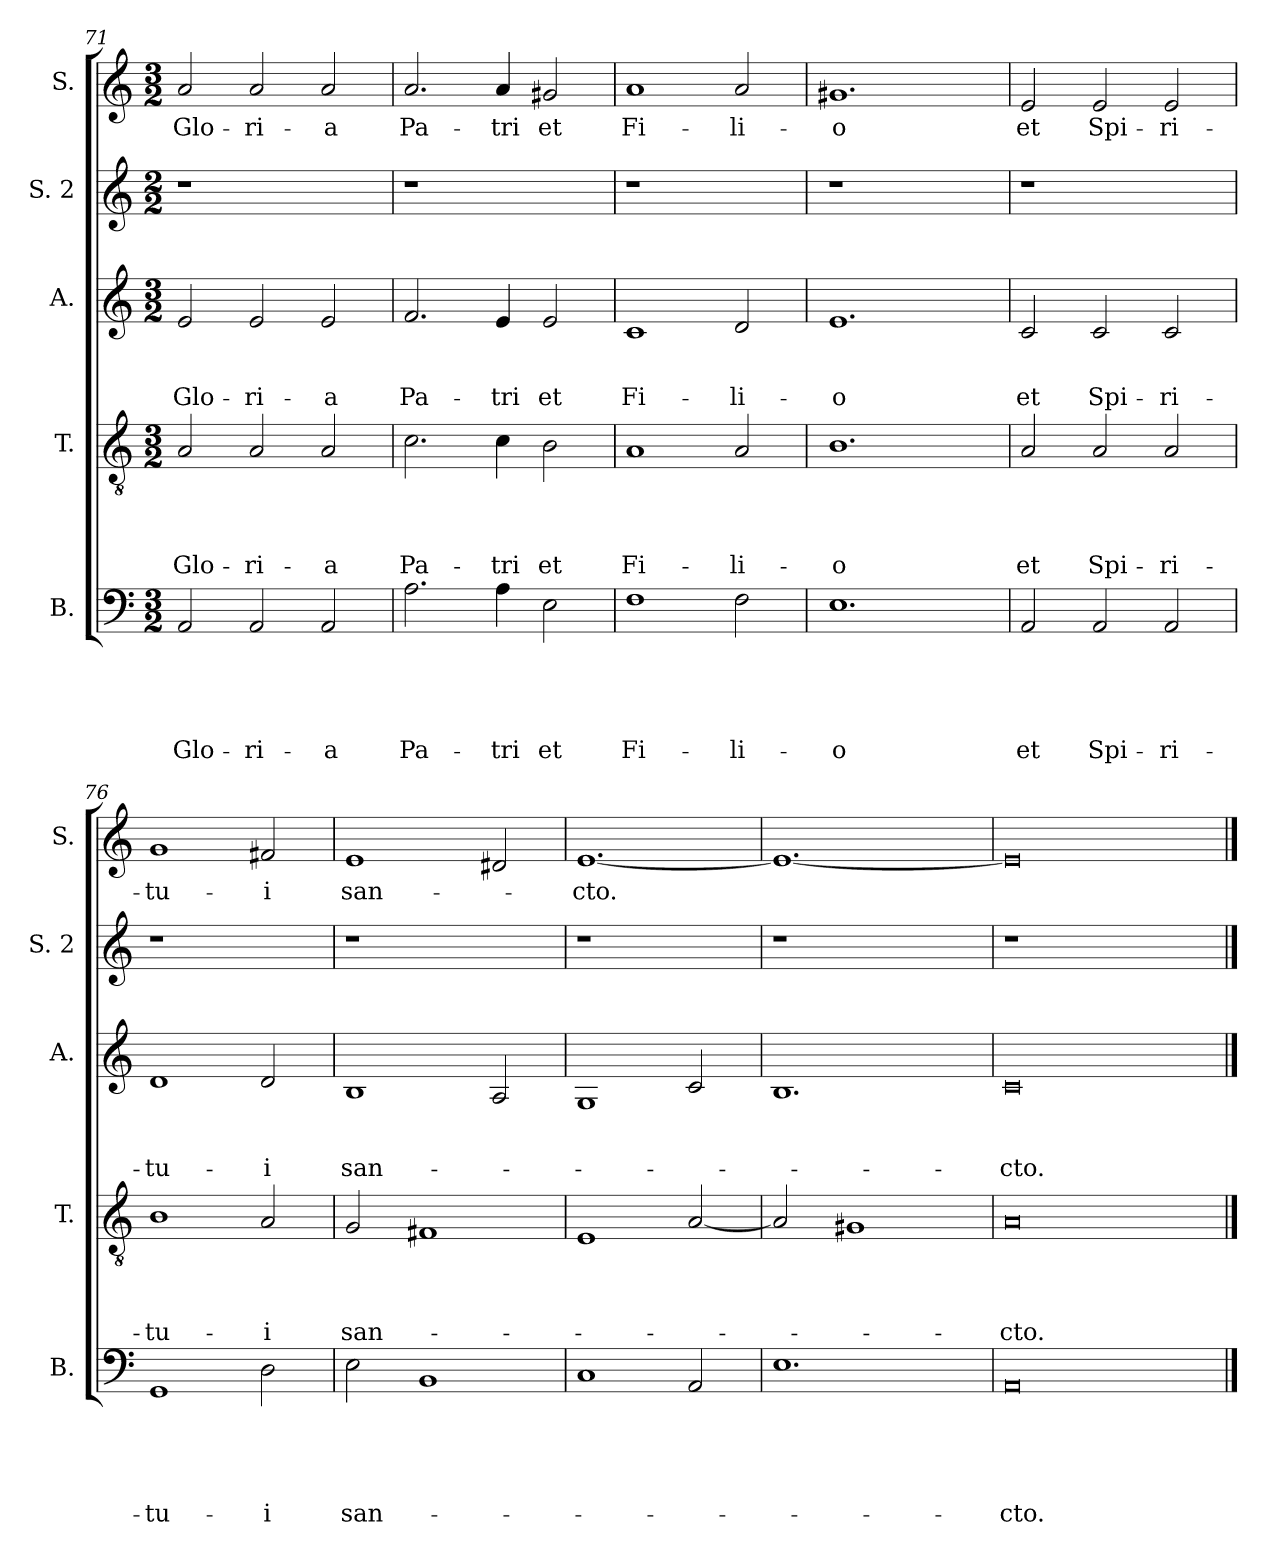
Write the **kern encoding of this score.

**kern	**text	**text	**text	**text	**text	**kern	**text	**text	**text	**text	**kern	**text	**text	**text	**kern	**kern	**text
*part5	*part5	*part5	*part5	*part5	*part5	*part4	*part4	*part4	*part4	*part4	*part3	*part3	*part3	*part3	*part2	*part1	*part1
*staff5	*staff5	*staff5	*staff5	*staff5	*staff5	*staff4	*staff4	*staff4	*staff4	*staff4	*staff3	*staff3	*staff3	*staff3	*staff2	*staff1	*staff1
*I"B.	*	*	*	*	*	*I"T.	*	*	*	*	*I"A.	*	*	*	*I"S. 2	*I"S.	*
*I'B.	*	*	*	*	*	*I'T.	*	*	*	*	*I'A.	*	*	*	*I'S. 2	*I'S.	*
!!LO:PB:g=z
*clefF4	*	*	*	*	*	*clefGv2	*	*	*	*	*clefG2	*	*	*	*clefG2	*clefG2	*
*k[]	*	*	*	*	*	*k[]	*	*	*	*	*k[]	*	*	*	*k[]	*k[]	*
*C:	*	*	*	*	*	*C:	*	*	*	*	*C:	*	*	*	*C:	*C:	*
*M3/2	*	*	*	*	*	*M3/2	*	*	*	*	*M3/2	*	*	*	*M2/2	*M3/2	*
=71	=71	=71	=71	=71	=71	=71	=71	=71	=71	=71	=71	=71	=71	=71	=71	=71	=71
!	!	!	!	!	!LO:LY:b	!	!	!	!	!LO:LY:b	!	!	!	!LO:LY:b	!	!	!LO:LY:b
2AA/	.	.	.	.	Glo-	2A/	.	.	.	Glo-	2e/	.	.	Glo-	1r	2a/	Glo-
!	!	!	!	!	!LO:LY:b	!	!	!	!	!LO:LY:b	!	!	!	!LO:LY:b	!	!	!LO:LY:b
2AA/	.	.	.	.	-ri-	2A/	.	.	.	-ri-	2e/	.	.	-ri-	.	2a/	-ri-
!	!	!	!	!	!LO:LY:b	!	!	!	!	!LO:LY:b	!	!	!	!LO:LY:b	!	!	!LO:LY:b
2AA/	.	.	.	.	-a	2A/	.	.	.	-a	2e/	.	.	-a	2ryy	2a/	-a
=72	=72	=72	=72	=72	=72	=72	=72	=72	=72	=72	=72	=72	=72	=72	=72	=72	=72
!	!	!	!	!	!LO:LY:b	!	!	!	!	!LO:LY:b	!	!	!	!LO:LY:b	!	!	!LO:LY:b
2.A\	.	.	.	.	Pa-	2.c\	.	.	.	Pa-	2.f/	.	.	Pa-	1r	2.a/	Pa-
!	!	!	!	!	!LO:LY:b	!	!	!	!	!LO:LY:b	!	!	!	!LO:LY:b	!	!	!LO:LY:b
4A\	.	.	.	.	-tri	4c\	.	.	.	-tri	4e/	.	.	-tri	.	4a/	-tri
!	!	!	!	!	!LO:LY:b	!	!	!	!	!LO:LY:b	!	!	!	!LO:LY:b	!	!	!LO:LY:b
2E\	.	.	.	.	et	2B\	.	.	.	et	2e/	.	.	et	2ryy	2g#X/	et
=73	=73	=73	=73	=73	=73	=73	=73	=73	=73	=73	=73	=73	=73	=73	=73	=73	=73
!	!	!	!	!	!LO:LY:b	!	!	!	!	!LO:LY:b	!	!	!	!LO:LY:b	!	!	!LO:LY:b
1F	.	.	.	.	Fi-	1A	.	.	.	Fi-	1c	.	.	Fi-	1r	1a	Fi-
!	!	!	!	!	!LO:LY:b	!	!	!	!	!LO:LY:b	!	!	!	!LO:LY:b	!	!	!LO:LY:b
2F\	.	.	.	.	-li-	2A/	.	.	.	-li-	2d/	.	.	-li-	2ryy	2a/	-li-
=74	=74	=74	=74	=74	=74	=74	=74	=74	=74	=74	=74	=74	=74	=74	=74	=74	=74
!	!	!	!	!	!LO:LY:b	!	!	!	!	!LO:LY:b	!	!	!	!LO:LY:b	!	!	!LO:LY:b
1.E	.	.	.	.	-o	1.B	.	.	.	-o	1.e	.	.	-o	1r	1.g#X	-o
.	.	.	.	.	.	.	.	.	.	.	.	.	.	.	2ryy	.	.
=75	=75	=75	=75	=75	=75	=75	=75	=75	=75	=75	=75	=75	=75	=75	=75	=75	=75
!	!	!	!	!	!LO:LY:b	!	!	!	!	!LO:LY:b	!	!	!	!LO:LY:b	!	!	!LO:LY:b
2AA/	.	.	.	.	et	2A/	.	.	.	et	2c/	.	.	et	1r	2e/	et
!	!	!	!	!	!LO:LY:b	!	!	!	!	!LO:LY:b	!	!	!	!LO:LY:b	!	!	!LO:LY:b
2AA/	.	.	.	.	Spi-	2A/	.	.	.	Spi-	2c/	.	.	Spi-	.	2e/	Spi-
!	!	!	!	!	!LO:LY:b	!	!	!	!	!LO:LY:b	!	!	!	!LO:LY:b	!	!	!LO:LY:b
2AA/	.	.	.	.	-ri-	2A/	.	.	.	-ri-	2c/	.	.	-ri-	2ryy	2e/	-ri-
!!LO:LB:g=z
=76	=76	=76	=76	=76	=76	=76	=76	=76	=76	=76	=76	=76	=76	=76	=76	=76	=76
!	!	!	!	!	!LO:LY:b	!	!	!	!	!LO:LY:b	!	!	!	!LO:LY:b	!	!	!LO:LY:b
1GG	.	.	.	.	-tu-	1B	.	.	.	-tu-	1d	.	.	-tu-	1r	1g	-tu-
!	!	!	!	!	!LO:LY:b	!	!	!	!	!LO:LY:b	!	!	!	!LO:LY:b	!	!	!LO:LY:b
2D\	.	.	.	.	-i	2A/	.	.	.	-i	2d/	.	.	-i	2ryy	2f#X/	-i
=77	=77	=77	=77	=77	=77	=77	=77	=77	=77	=77	=77	=77	=77	=77	=77	=77	=77
!	!	!	!	!	!LO:LY:b	!	!	!	!	!LO:LY:b	!	!	!	!LO:LY:b	!	!	!LO:LY:b
2E\	.	.	.	.	san-	2G/	.	.	.	san-	1B	.	.	san-	1r	1e	san-
1BB	.	.	.	.	.	1F#X	.	.	.	.	.	.	.	.	.	.	.
.	.	.	.	.	.	.	.	.	.	.	2A/	.	.	.	2ryy	2d#X/	.
=78	=78	=78	=78	=78	=78	=78	=78	=78	=78	=78	=78	=78	=78	=78	=78	=78	=78
!	!	!	!	!	!	!	!	!	!	!	!	!	!	!	!	!	!LO:LY:b
1C	.	.	.	.	.	1E	.	.	.	.	1G	.	.	.	1r	[>1.e	-cto.
2AA/	.	.	.	.	.	[>2A/	.	.	.	.	2c/	.	.	.	2ryy	.	.
=79	=79	=79	=79	=79	=79	=79	=79	=79	=79	=79	=79	=79	=79	=79	=79	=79	=79
1.E	.	.	.	.	.	2A/]	.	.	.	.	1.B	.	.	.	1r	1.e_	.
.	.	.	.	.	.	1G#X	.	.	.	.	.	.	.	.	.	.	.
.	.	.	.	.	.	.	.	.	.	.	.	.	.	.	2ryy	.	.
=80	=80	=80	=80	=80	=80	=80	=80	=80	=80	=80	=80	=80	=80	=80	=80	=80	=80
!	!	!	!	!	!LO:LY:b	!	!	!	!	!LO:LY:b	!	!	!	!LO:LY:b	!	!	!
0AA	.	.	.	.	-cto.	0A	.	.	.	-cto.	0c	.	.	-cto.	1r	0e]	.
.	.	.	.	.	.	.	.	.	.	.	.	.	.	.	1ryy	.	.
==	==	==	==	==	==	==	==	==	==	==	==	==	==	==	==	==	==
*-	*-	*-	*-	*-	*-	*-	*-	*-	*-	*-	*-	*-	*-	*-	*-	*-	*-
